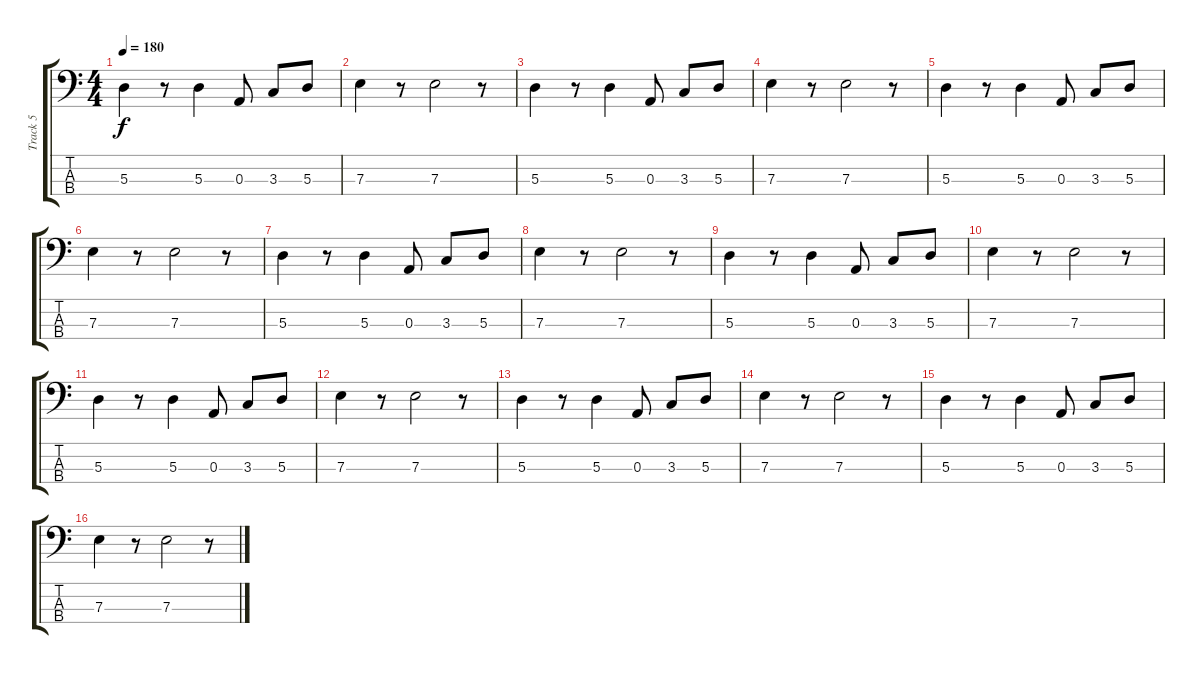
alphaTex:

\track ("Track 5" "Track 5") {instrument electricbassfinger}
\staff {score tabs}
\tuning (G2 D2 A1 E1) {hide}
\ts (4 4)
\tempo 180
\clef f4
\ks c
5.3.4{dy f} r.8 5.3.4 0.3.8 3.3.8 5.3.8 |
7.3.4 r.8 7.3.2 r.8 |
5.3.4 r.8 5.3.4 0.3.8 3.3.8 5.3.8 |
7.3.4 r.8 7.3.2 r.8 |
5.3.4 r.8 5.3.4 0.3.8 3.3.8 5.3.8 |
7.3.4 r.8 7.3.2 r.8 |
5.3.4 r.8 5.3.4 0.3.8 3.3.8 5.3.8 |
7.3.4 r.8 7.3.2 r.8 |
5.3.4 r.8 5.3.4 0.3.8 3.3.8 5.3.8 |
7.3.4 r.8 7.3.2 r.8 |
5.3.4 r.8 5.3.4 0.3.8 3.3.8 5.3.8 |
7.3.4 r.8 7.3.2 r.8 |
5.3.4 r.8 5.3.4 0.3.8 3.3.8 5.3.8 |
7.3.4 r.8 7.3.2 r.8 |
5.3.4 r.8 5.3.4 0.3.8 3.3.8 5.3.8 |
7.3.4 r.8 7.3.2 r.8
